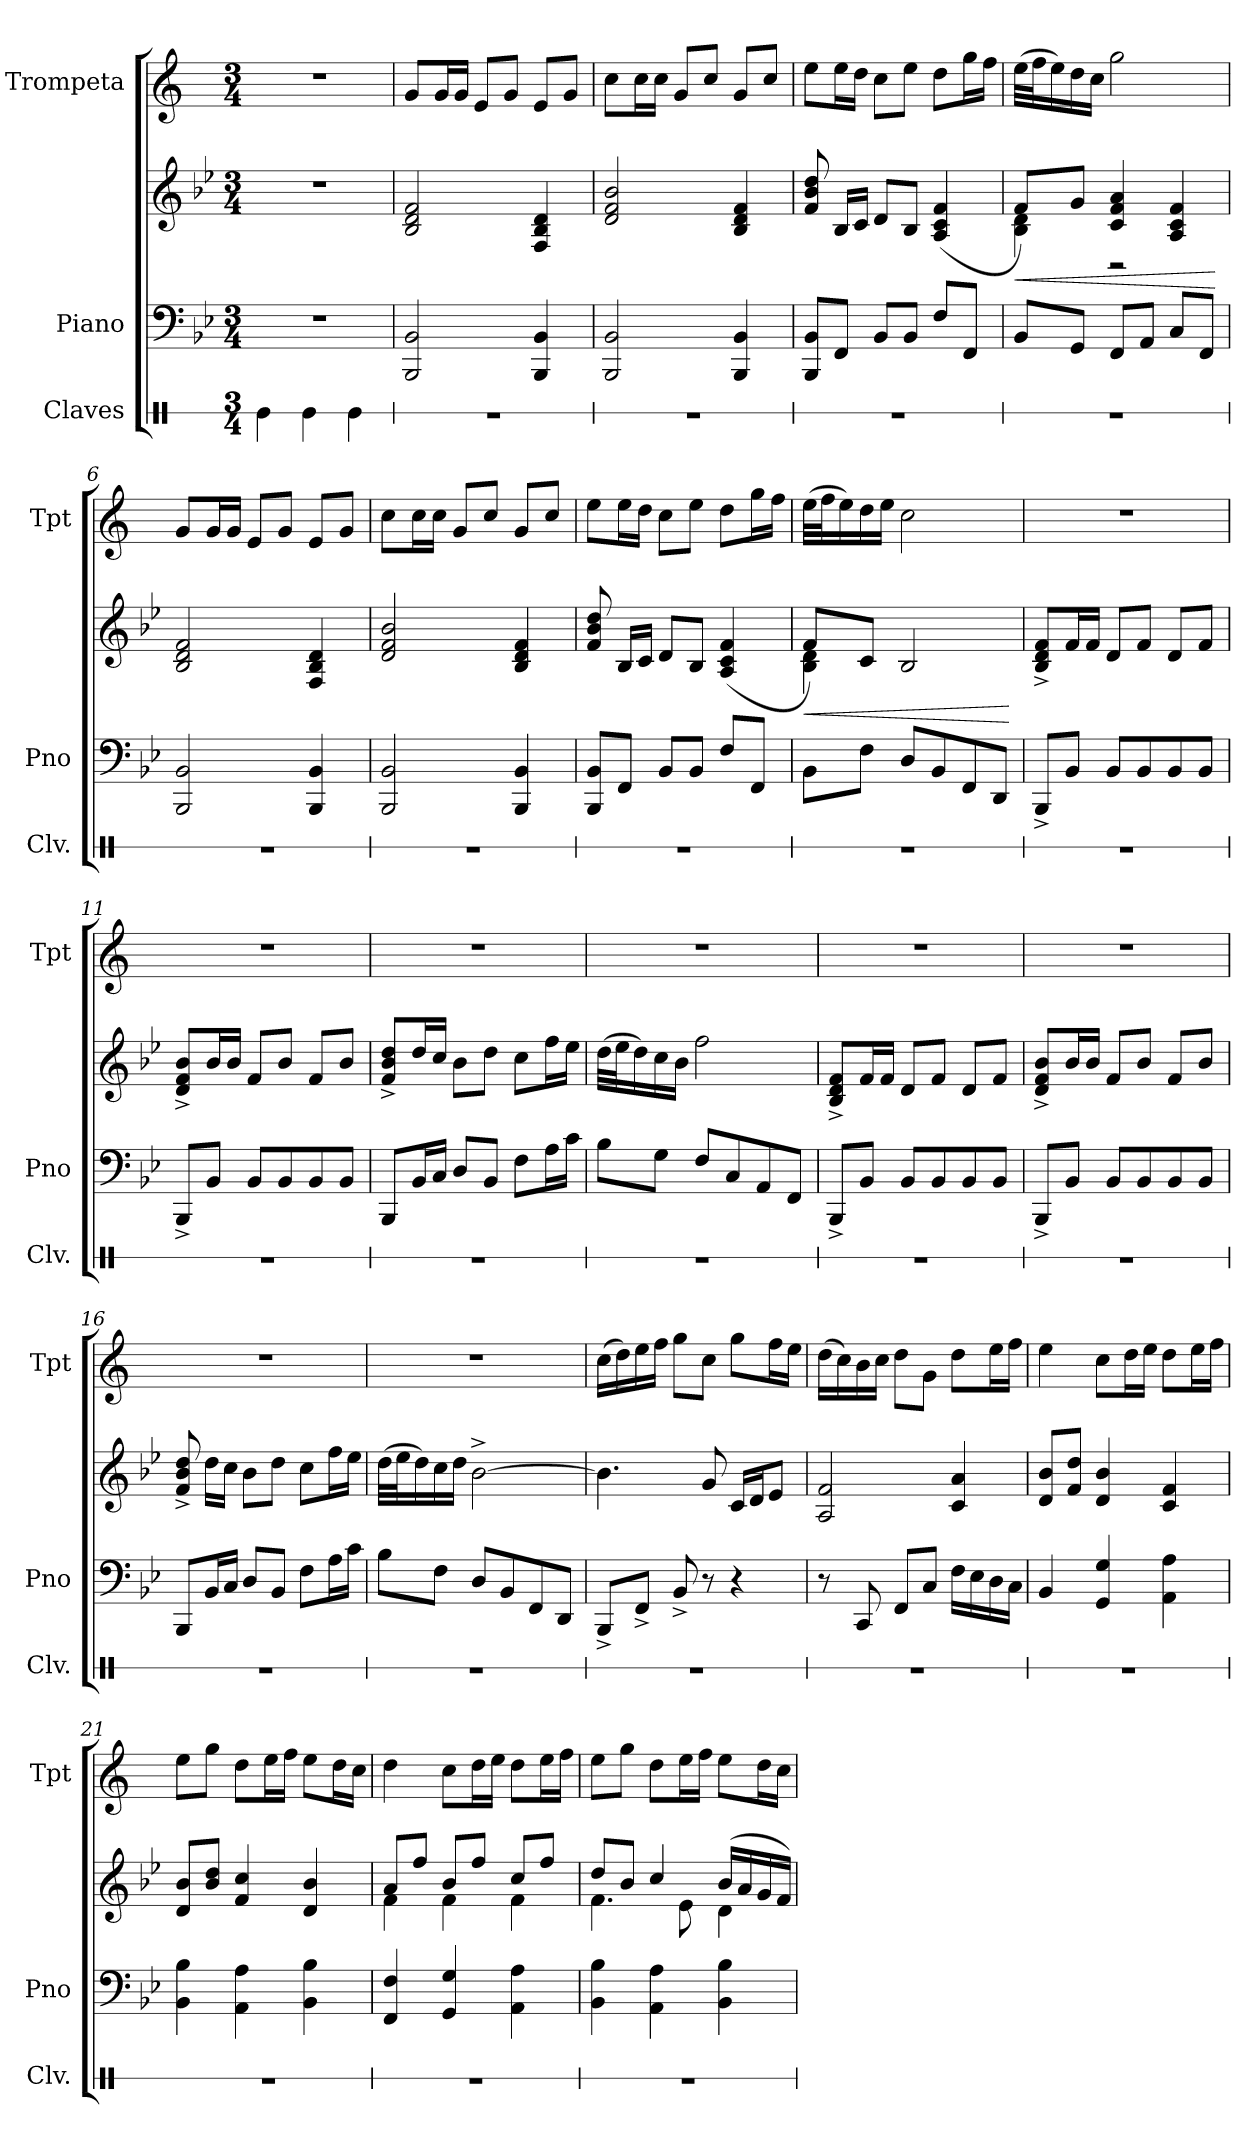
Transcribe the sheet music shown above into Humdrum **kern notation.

**kern	**kern	**kern	**dynam	**kern
*part3	*part2	*part2	*part2	*part1
*staff4	*staff3	*staff2	*staff2/3	*staff1
*I"Claves	*I"Piano	*	*	*I"Trompeta
*I'Clv.	*I'Pno	*	*	*I'Tpt
*stria1	*	*	*	*
*clefX	*clefF4	*clefG2	*	*clefG2
*	*	*	*	*ITrd1c2
*k[]	*k[b-e-]	*k[b-e-]	*	*k[b-e-]
*M3/4	*M3/4	*M3/4	*	*M3/4
*MM74	*MM74	*MM74	*	*MM74
=1	=1	=1	=1	=1
4Re\	2.r	2.r	.	2.r
4Re\	.	.	.	.
4Re\	.	.	.	.
=2	=2	=2	=2	=2
2.r	2BBB-/ 2BB-/	2B-/ 2d/ 2f/	.	8f/L
.	.	.	.	16f/L
.	.	.	.	16f/JJ
.	.	.	.	8d/L
.	.	.	.	8f/J
.	4BBB-/ 4BB-/	4F/ 4B-/ 4d/	.	8d/L
.	.	.	.	8f/J
=3	=3	=3	=3	=3
2.r	2BBB-/ 2BB-/	2d/ 2f/ 2b-/	.	8b-\L
.	.	.	.	16b-\L
.	.	.	.	16b-\JJ
.	.	.	.	8f/L
.	.	.	.	8b-/J
.	4BBB-/ 4BB-/	4B-/ 4d/ 4f/	.	8f/L
.	.	.	.	8b-/J
=4	=4	=4	=4	=4
2.r	8BBB-/ 8BB-/L	8f/ 8b-/ 8dd/	.	8dd\L
.	8FF/J	16B-/LL	.	16dd\L
.	.	16c/JJ	.	16cc\JJ
.	8BB-/L	8d/L	.	8b-\L
.	8BB-/J	8B-/J	.	8dd\J
.	8F/L	(>4A/ 4c/ 4f/	.	8cc\L
.	8FF/J	.	.	16ff\L
.	.	.	.	16ee-\JJ
=5	=5	=5	=5	=5
!	!	!	!LO:HP:b	!
*	*	*^	*	*
2.r	8BB-/L	8f/L)	4B-\ 4d\	<	(>32dd\LLL
.	.	.	.	.	32ee-\J
.	.	.	.	.	16dd\)
.	8GG/J	8g/J	.	.	16cc\
.	.	.	.	.	16b-\JJ
.	8FF/L	4c/ 4f/ 4a/	2r	.	2ff\
.	8AA/J	.	.	.	.
.	8C/L	4A/ 4c/ 4f/	.	.	.
.	8FF/J	.	.	.	.
*	*	*v	*v	*	*
.	.	.	[	.
!!LO:LB:g=z
=6	=6	=6	=6	=6
2.r	2BBB-/ 2BB-/	2B-/ 2d/ 2f/	.	8f/L
.	.	.	.	16f/L
.	.	.	.	16f/JJ
.	.	.	.	8d/L
.	.	.	.	8f/J
.	4BBB-/ 4BB-/	4F/ 4B-/ 4d/	.	8d/L
.	.	.	.	8f/J
=7	=7	=7	=7	=7
2.r	2BBB-/ 2BB-/	2d/ 2f/ 2b-/	.	8b-\L
.	.	.	.	16b-\L
.	.	.	.	16b-\JJ
.	.	.	.	8f/L
.	.	.	.	8b-/J
.	4BBB-/ 4BB-/	4B-/ 4d/ 4f/	.	8f/L
.	.	.	.	8b-/J
=8	=8	=8	=8	=8
2.r	8BBB-/ 8BB-/L	8f/ 8b-/ 8dd/	.	8dd\L
.	8FF/J	16B-/LL	.	16dd\L
.	.	16c/JJ	.	16cc\JJ
.	8BB-/L	8d/L	.	8b-\L
.	8BB-/J	8B-/J	.	8dd\J
.	8F/L	(>4A/ 4c/ 4f/	.	8cc\L
.	8FF/J	.	.	16ff\L
.	.	.	.	16ee-\JJ
=9	=9	=9	=9	=9
!	!	!	!LO:HP:b	!
*	*	*^	*	*
2.r	8BB-\L	8f/L)	4B-\ 4d\	<	(>32dd\LLL
.	.	.	.	.	32ee-\J
.	.	.	.	.	16dd\)
.	8F\J	8c/J	.	.	16cc\
.	.	.	.	.	16dd\JJ
.	8D/L	2B-/	2ryy	.	2b-\
.	8BB-/	.	.	.	.
.	8FF/	.	.	.	.
.	8DD/J	.	.	.	.
*	*	*v	*v	*	*
.	.	.	[	.
=10	=10	=10	=10	=10
2.r	8BBB-^/L	8B-/^ 8d/^ 8f/^L	.	2.r
.	8BB-/J	16f/L	.	.
.	.	16f/JJ	.	.
.	8BB-/L	8d/L	.	.
.	8BB-/	8f/J	.	.
.	8BB-/	8d/L	.	.
.	8BB-/J	8f/J	.	.
!!LO:LB:g=z
=11	=11	=11	=11	=11
2.r	8BBB-^/L	8d/^ 8f/^ 8b-/^L	.	2.r
.	8BB-/J	16b-/L	.	.
.	.	16b-/JJ	.	.
.	8BB-/L	8f/L	.	.
.	8BB-/	8b-/J	.	.
.	8BB-/	8f/L	.	.
.	8BB-/J	8b-/J	.	.
=12	=12	=12	=12	=12
2.r	8BBB-/L	8f/^ 8b-/^ 8dd/^L	.	2.r
.	16BB-/L	16dd/L	.	.
.	16C/JJ	16cc/JJ	.	.
.	8D/L	8b-\L	.	.
.	8BB-/J	8dd\J	.	.
.	8F\L	8cc\L	.	.
.	16A\L	16ff\L	.	.
.	16c\JJ	16ee-\JJ	.	.
=13	=13	=13	=13	=13
2.r	8B-\L	(>32dd\LLL	.	2.r
.	.	32ee-\J	.	.
.	.	16dd\)	.	.
.	8G\J	16cc\	.	.
.	.	16b-\JJ	.	.
.	8F/L	2ff\	.	.
.	8C/	.	.	.
.	8AA/	.	.	.
.	8FF/J	.	.	.
=14	=14	=14	=14	=14
2.r	8BBB-^/L	8B-/^ 8d/^ 8f/^L	.	2.r
.	8BB-/J	16f/L	.	.
.	.	16f/JJ	.	.
.	8BB-/L	8d/L	.	.
.	8BB-/	8f/J	.	.
.	8BB-/	8d/L	.	.
.	8BB-/J	8f/J	.	.
=15	=15	=15	=15	=15
2.r	8BBB-^/L	8d/^ 8f/^ 8b-/^L	.	2.r
.	8BB-/J	16b-/L	.	.
.	.	16b-/JJ	.	.
.	8BB-/L	8f/L	.	.
.	8BB-/	8b-/J	.	.
.	8BB-/	8f/L	.	.
.	8BB-/J	8b-/J	.	.
=16	=16	=16	=16	=16
2.r	8BBB-/L	8f/^ 8b-/^ 8dd/^	.	2.r
.	16BB-/L	16dd\LL	.	.
.	16C/JJ	16cc\JJ	.	.
.	8D/L	8b-\L	.	.
.	8BB-/J	8dd\J	.	.
.	8F\L	8cc\L	.	.
.	16A\L	16ff\L	.	.
.	16c\JJ	16ee-\JJ	.	.
!!LO:LB:g=z
=17	=17	=17	=17	=17
2.r	8B-\L	(>32dd\LLL	.	2.r
.	.	32ee-\J	.	.
.	.	16dd\)	.	.
.	8F\J	16cc\	.	.
.	.	16dd\JJ	.	.
.	8D/L	[2b-^\	.	.
.	8BB-/	.	.	.
.	8FF/	.	.	.
.	8DD/J	.	.	.
=18	=18	=18	=18	=18
2.r	8BBB-^/L	4.b-\]	.	(>16b-\LL
.	.	.	.	16cc\)
.	8FF^/J	.	.	16dd\
.	.	.	.	16ee-\JJ
.	8BB-^/	.	.	8ff\L
.	8r	8g/	.	8b-\J
.	4r	16c/LL	.	8ff\L
.	.	16d/J	.	.
.	.	8e-/J	.	16ee-\L
.	.	.	.	16dd\JJ
=19	=19	=19	=19	=19
2.r	8r	2A/ 2f/	.	(>16cc\LL
.	.	.	.	16b-\)
.	8CC/	.	.	16a\
.	.	.	.	16b-\JJ
.	8FF/L	.	.	8cc\L
.	8C/J	.	.	8f\J
.	16F\LL	4c/ 4a/	.	8cc\L
.	16E-\	.	.	.
.	16D\	.	.	16dd\L
.	16C\JJ	.	.	16ee-\JJ
=20	=20	=20	=20	=20
2.r	4BB-/	8d/ 8b-/L	.	4dd\
.	.	8f/ 8dd/J	.	.
.	4GG/ 4G/	4d/ 4b-/	.	8b-\L
.	.	.	.	16cc\L
.	.	.	.	16dd\JJ
.	4AA\ 4A\	4c/ 4f/	.	8cc\L
.	.	.	.	16dd\L
.	.	.	.	16ee-\JJ
=21	=21	=21	=21	=21
2.r	4BB-\ 4B-\	8d/ 8b-/L	.	8dd\L
.	.	8b-/ 8dd/J	.	8ff\J
.	4AA\ 4A\	4f/ 4cc/	.	8cc\L
.	.	.	.	16dd\L
.	.	.	.	16ee-\JJ
.	4BB-\ 4B-\	4d/ 4b-/	.	8dd\L
.	.	.	.	16cc\L
.	.	.	.	16b-\JJ
!!LO:PB:g=z
=22	=22	=22	=22	=22
*	*	*^	*	*
2.r	4FF/ 4F/	8a/L	4f\	.	4cc\
.	.	8ff/J	.	.	.
.	4GG/ 4G/	8b-/L	4f\	.	8b-\L
.	.	8ff/J	.	.	16cc\L
.	.	.	.	.	16dd\JJ
.	4AA\ 4A\	8cc/L	4f\	.	8cc\L
.	.	8ff/J	.	.	16dd\L
.	.	.	.	.	16ee-\JJ
=23	=23	=23	=23	=23	=23
2.r	4BB-\ 4B-\	8dd/L	4.f\	.	8dd\L
.	.	8b-/J	.	.	8ff\J
.	4AA\ 4A\	4cc/	.	.	8cc\L
.	.	.	8e-\	.	16dd\L
.	.	.	.	.	16ee-\JJ
.	4BB-\ 4B-\	(<16b-/LL	4d\	.	8dd\L
.	.	16a/	.	.	.
.	.	16g/	.	.	16cc\L
.	.	16f/JJ)	.	.	16b-\JJ
*	*	*v	*v	*	*
=	=	=	=	=
*-	*-	*-	*-	*-
